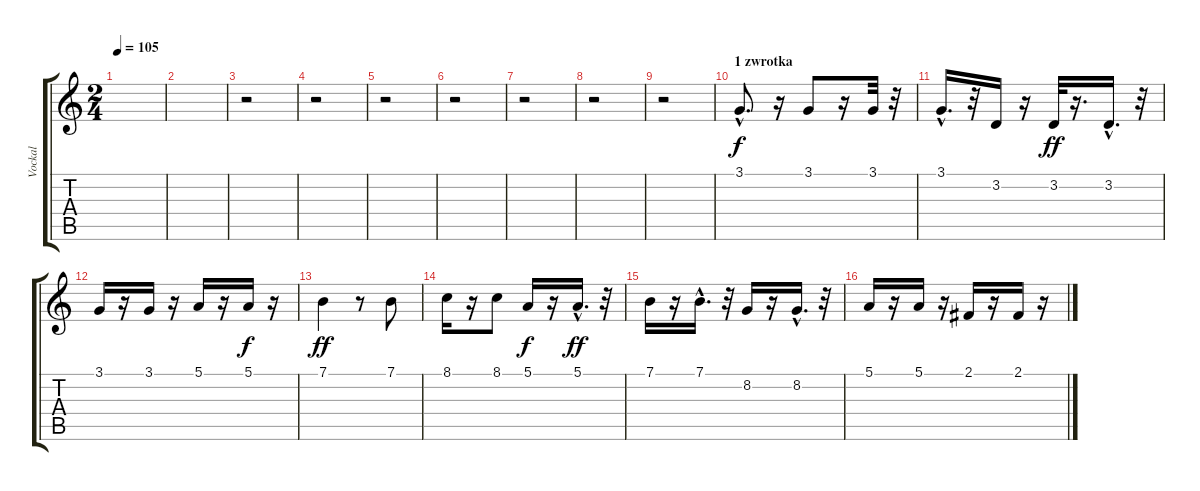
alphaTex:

\track ("Vockal" "Vockal") {instrument fx4atmosphere}
\staff {score tabs}
\tuning (E4 B3 G3 D3 A2 E2) {hide}
\ts (2 4)
\tempo 105
\clef g2
\ks c
|
|
r.2 |
r.2 |
r.2 |
r.2 |
r.2 |
r.2 |
r.2 |
\section ("" "1 zwrotka")
3.1{hac}.8{d} r.16 3.1.8 r.16 3.1.32 r.32 |
3.1{hac}.16{d} r.32 3.2.16{dy f} r.16 3.2.32{dy ff} r.16{d} 3.2{hac}.16{d} r.32 |
3.1.16 r.16 3.1.16 r.16 5.1.16 r.16 5.1.16{dy f} r.16 |
7.1.4{dy ff} r.8 7.1.8 |
8.1.16 r.16 8.1.8 5.1.16{dy f} r.16 5.1{hac}.16{d dy ff} r.32 |
7.1.16 r.16 7.1{hac}.16{d} r.32 8.2.16 r.16 8.2{hac}.16{d} r.32 |
5.1.16 r.16 5.1.16 r.16 2.1.16 r.16 2.1.16 r.16
